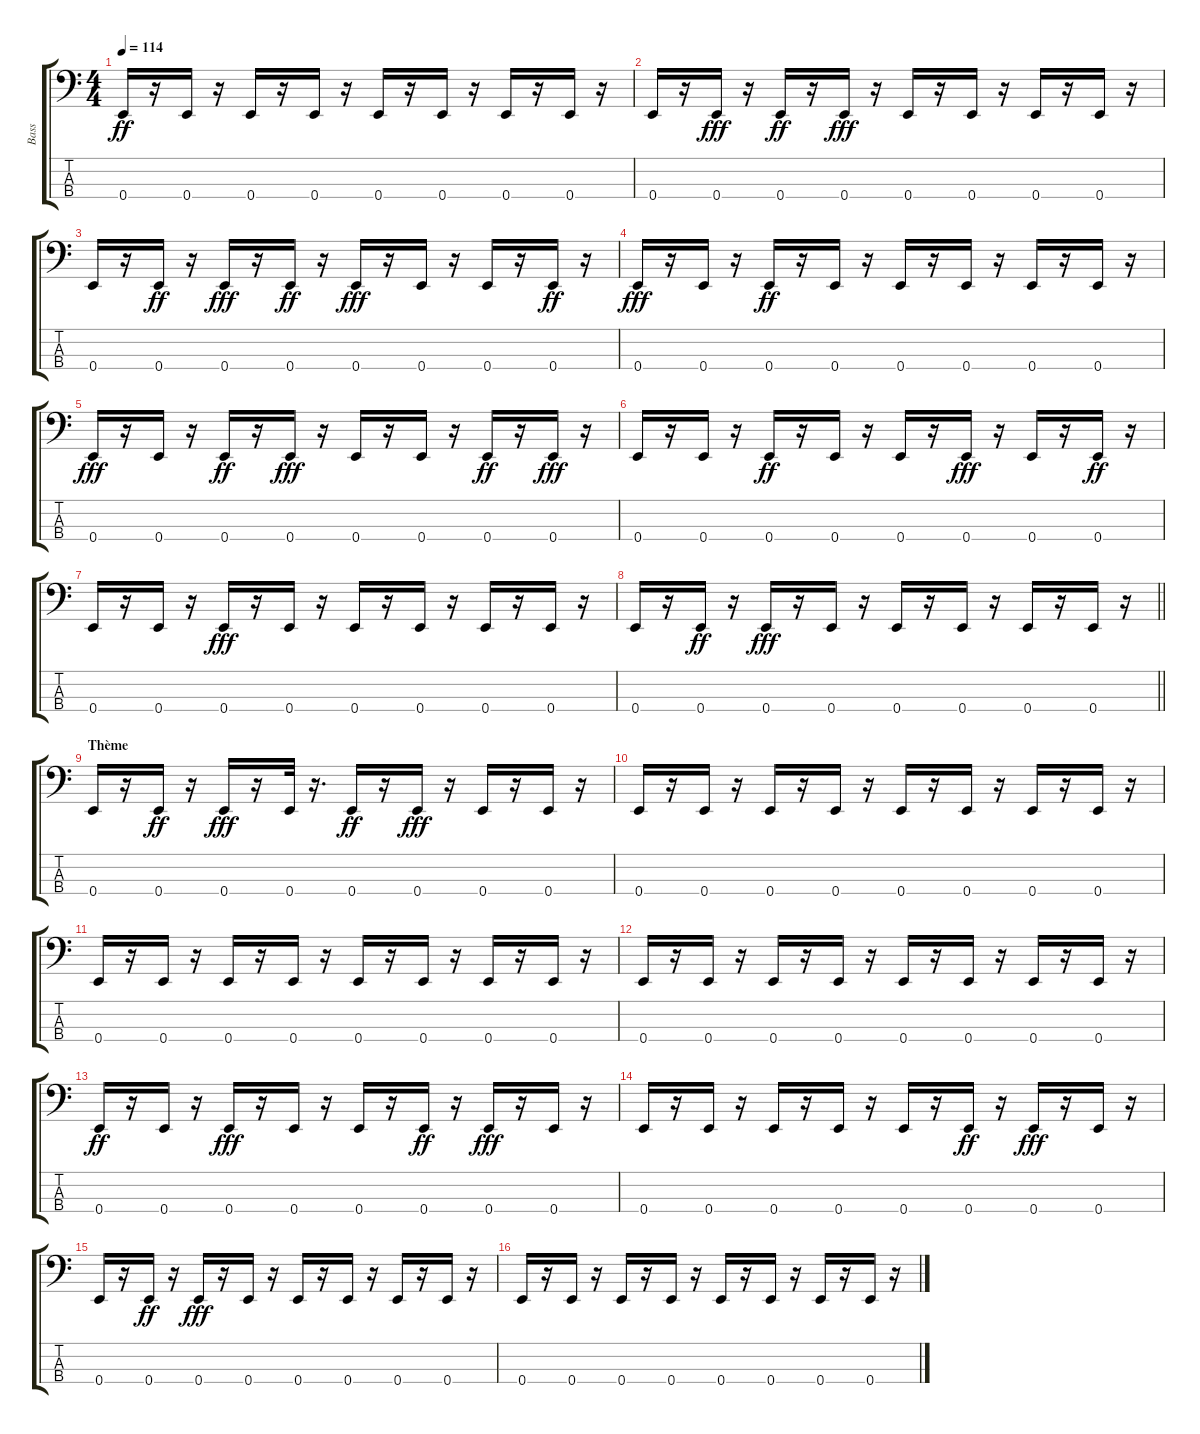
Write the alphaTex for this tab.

\track ("Bass" "Bass") {instrument fretlessbass}
\staff {score tabs}
\tuning (G2 D2 A1 E1) {hide}
\ts (4 4)
\tempo 114
\clef f4
\ks c
0.4.16{dy ff volume 16} r.16 0.4.16 r.16 0.4.16 r.16 0.4.16 r.16 0.4.16 r.16 0.4.16 r.16 0.4.16 r.16 0.4.16 r.16 |
0.4.16 r.16 0.4.16{dy fff} r.16 0.4.16{dy ff} r.16 0.4.16{dy fff} r.16 0.4.16 r.16 0.4.16 r.16 0.4.16 r.16 0.4.16 r.16 |
0.4.16 r.16 0.4.16{dy ff} r.16 0.4.16{dy fff} r.16 0.4.16{dy ff} r.16 0.4.16{dy fff} r.16 0.4.16 r.16 0.4.16 r.16 0.4.16{dy ff} r.16 |
0.4.16{dy fff} r.16 0.4.16 r.16 0.4.16{dy ff} r.16 0.4.16 r.16 0.4.16 r.16 0.4.16 r.16 0.4.16 r.16 0.4.16 r.16 |
0.4.16{dy fff} r.16 0.4.16 r.16 0.4.16{dy ff} r.16 0.4.16{dy fff} r.16 0.4.16 r.16 0.4.16 r.16 0.4.16{dy ff} r.16 0.4.16{dy fff} r.16 |
0.4.16 r.16 0.4.16 r.16 0.4.16{dy ff} r.16 0.4.16 r.16 0.4.16 r.16 0.4.16{dy fff} r.16 0.4.16 r.16 0.4.16{dy ff} r.16 |
0.4.16 r.16 0.4.16 r.16 0.4.16{dy fff} r.16 0.4.16 r.16 0.4.16 r.16 0.4.16 r.16 0.4.16 r.16 0.4.16 r.16 |
\barLineRight lightlight
0.4.16 r.16 0.4.16{dy ff} r.16 0.4.16{dy fff} r.16 0.4.16 r.16 0.4.16 r.16 0.4.16 r.16 0.4.16 r.16 0.4.16 r.16 |
\section ("" "Thème")
0.4.16 r.16 0.4.16{dy ff} r.16 0.4.16{dy fff} r.16 0.4.32 r.16{d} 0.4.16{dy ff} r.16 0.4.16{dy fff} r.16 0.4.16 r.16 0.4.16 r.16 |
0.4.16 r.16 0.4.16 r.16 0.4.16 r.16 0.4.16 r.16 0.4.16 r.16 0.4.16 r.16 0.4.16 r.16 0.4.16 r.16 |
0.4.16 r.16 0.4.16 r.16 0.4.16 r.16 0.4.16 r.16 0.4.16 r.16 0.4.16 r.16 0.4.16 r.16 0.4.16 r.16 |
0.4.16 r.16 0.4.16 r.16 0.4.16 r.16 0.4.16 r.16 0.4.16 r.16 0.4.16 r.16 0.4.16 r.16 0.4.16 r.16 |
0.4.16{dy ff} r.16 0.4.16 r.16 0.4.16{dy fff} r.16 0.4.16 r.16 0.4.16 r.16 0.4.16{dy ff} r.16 0.4.16{dy fff} r.16 0.4.16 r.16 |
0.4.16 r.16 0.4.16 r.16 0.4.16 r.16 0.4.16 r.16 0.4.16 r.16 0.4.16{dy ff} r.16 0.4.16{dy fff} r.16 0.4.16 r.16 |
0.4.16 r.16 0.4.16{dy ff} r.16 0.4.16{dy fff} r.16 0.4.16 r.16 0.4.16 r.16 0.4.16 r.16 0.4.16 r.16 0.4.16 r.16 |
0.4.16 r.16 0.4.16 r.16 0.4.16 r.16 0.4.16 r.16 0.4.16 r.16 0.4.16 r.16 0.4.16 r.16 0.4.16 r.16
